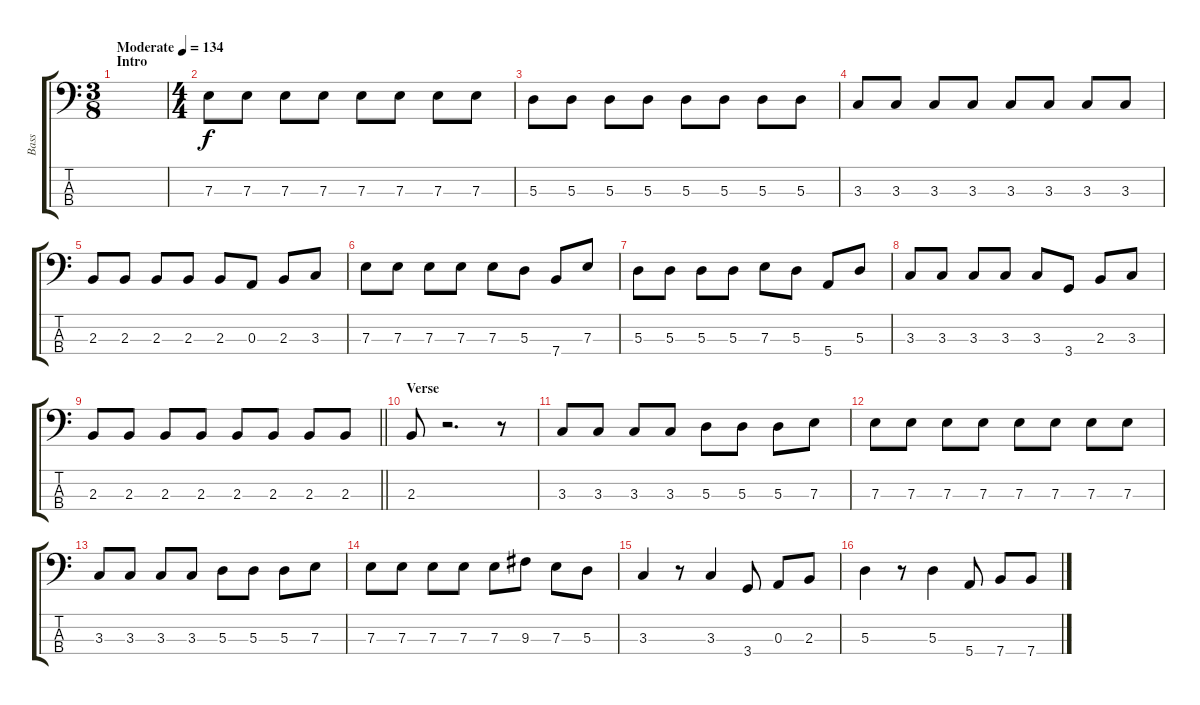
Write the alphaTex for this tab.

\track ("Bass" "Bass") {instrument electricbassfinger}
\staff {score tabs}
\tuning (G2 D2 A1 E1) {hide}
\ts (3 8)
\section ("" "Intro")
\tempo (134 "Moderate")
\clef f4
\ks c
|
\ts (4 4)
7.3.8 7.3.8 7.3.8 7.3.8 7.3.8 7.3.8 7.3.8 7.3.8 |
5.3.8 5.3.8 5.3.8 5.3.8 5.3.8 5.3.8 5.3.8 5.3.8 |
3.3.8 3.3.8 3.3.8 3.3.8 3.3.8 3.3.8 3.3.8 3.3.8 |
2.3.8 2.3.8 2.3.8 2.3.8 2.3.8 0.3.8 2.3.8 3.3.8 |
7.3.8 7.3.8 7.3.8 7.3.8 7.3.8 5.3.8 7.4.8 7.3.8 |
5.3.8 5.3.8 5.3.8 5.3.8 7.3.8 5.3.8 5.4.8 5.3.8 |
3.3.8 3.3.8 3.3.8 3.3.8 3.3.8 3.4.8 2.3.8 3.3.8 |
\barLineRight lightlight
2.3.8 2.3.8 2.3.8 2.3.8 2.3.8 2.3.8 2.3.8 2.3.8 |
\section ("" "Verse")
2.3.8 r.2{d} r.8 |
3.3.8 3.3.8 3.3.8 3.3.8 5.3.8 5.3.8 5.3.8 7.3.8 |
7.3.8 7.3.8 7.3.8 7.3.8 7.3.8 7.3.8 7.3.8 7.3.8 |
3.3.8 3.3.8 3.3.8 3.3.8 5.3.8 5.3.8 5.3.8 7.3.8 |
7.3.8 7.3.8 7.3.8 7.3.8 7.3.8 9.3.8 7.3.8 5.3.8 |
3.3.4 r.8 3.3.4 3.4.8 0.3.8 2.3.8 |
5.3.4 r.8 5.3.4 5.4.8 7.4.8 7.4.8
